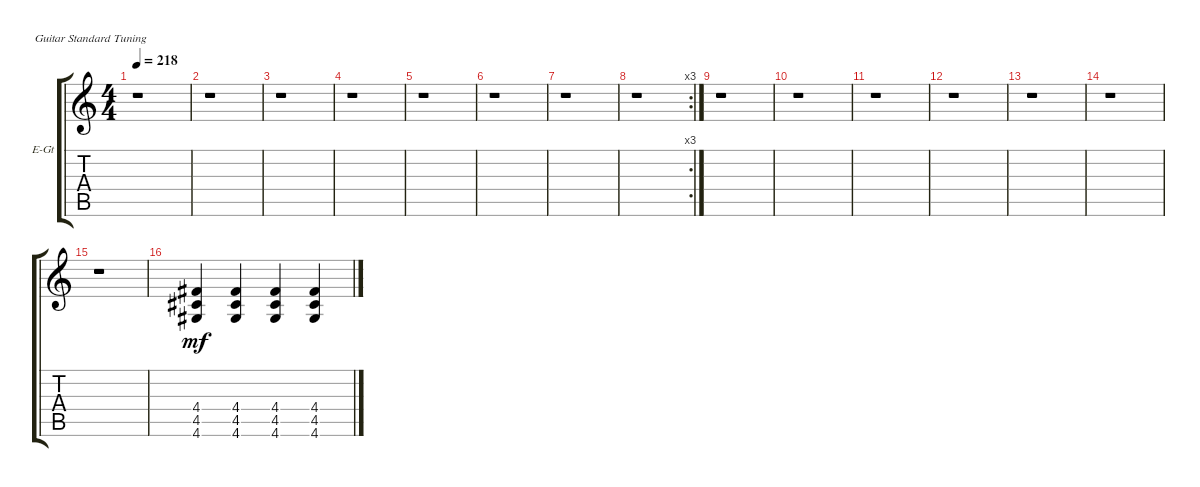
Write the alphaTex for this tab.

\defaultSystemsLayout 4
\bracketExtendMode groupsimilarinstruments
\firstSystemTrackNameOrientation horizontal
\otherSystemsTrackNameOrientation horizontal
\track ("Electric Guitar 2" "E-Gt") {instrument overdrivenguitar}
\staff {score tabs}
\tuning (E4 B3 G3 D3 A2 E2)
\ts (4 4)
\tempo 218
\clef g2
\scale
0.487395
\ks c
r.1{dy mf instrument overdrivenguitar} |
\scale
0.256303 r.1 |
\scale
0.256303 r.1 |
\scale
0.333333 r.1 |
\scale
0.333333 r.1 |
\scale
0.333333 r.1 |
\scale
0.322751 r.1 |
\rc 3
\scale
0.354497 r.1 |
\scale
0.322751 r.1 |
\scale
0.333333 r.1 |
\scale
0.333333 r.1 |
\scale
0.333333 r.1 |
\scale
0.333333 r.1 |
\scale
0.333333 r.1 |
\scale
0.333333 r.1 |
(4.5 4.6 4.4).4 (4.4 4.5 4.6).4 (4.4 4.5 4.6).4 (4.4 4.5 4.6).4
